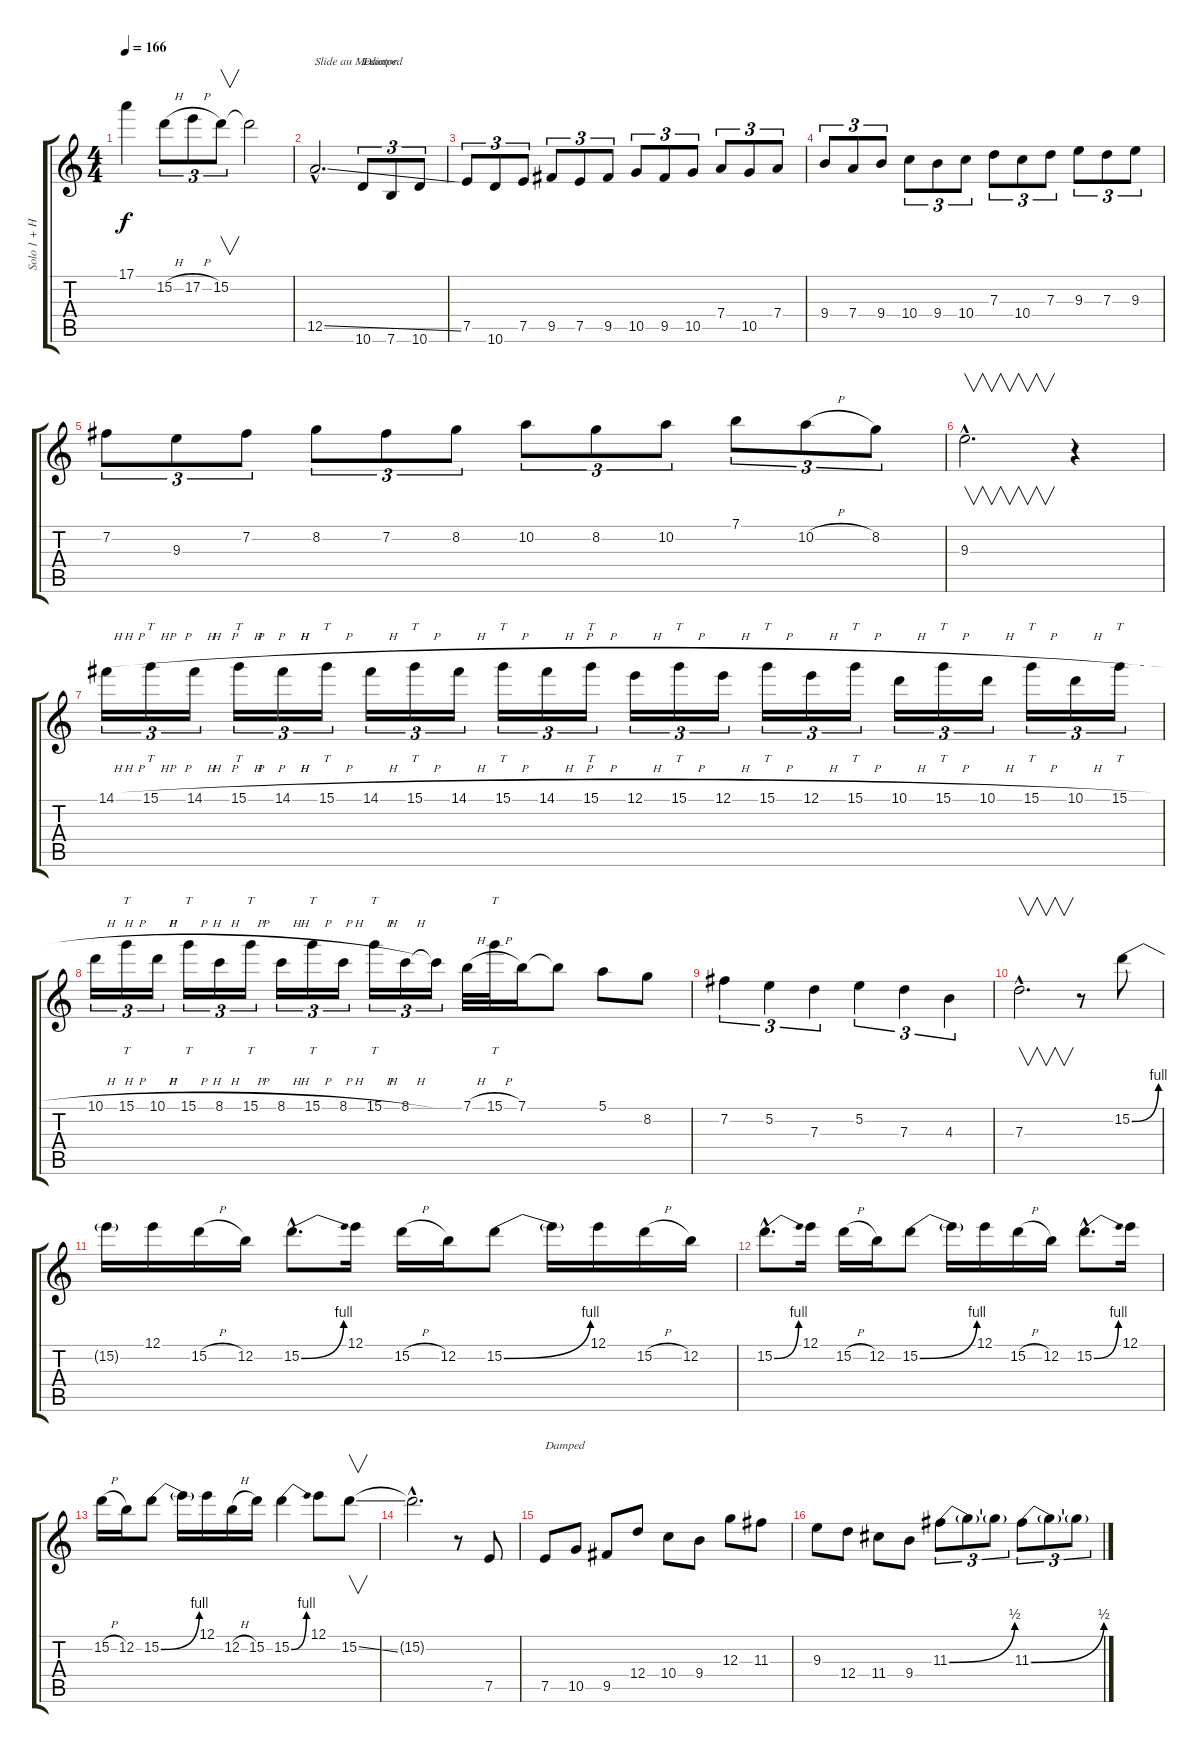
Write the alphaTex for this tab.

\track ("Solo 1 + Harmonisé" "Solo 1 + H") {instrument distortionguitar}
\staff {score tabs}
\tuning (E4 B3 G3 D3 A2 E2) {hide}
\ts (4 4)
\tempo 166
\clef g2
\ks c
17.1.4{dy f} 15.2{h}.8{tu (3 2)} 17.2{h}.8{tu (3 2)} 15.2.8{v tu (3 2)} 15.2{t}.2 |
12.5{ss hac}.2{d txt "Slide au Mediator"} 10.6.8{tu (3 2) txt "Damped"} 7.6.8{tu (3 2)} 10.6.8{tu (3 2)} |
7.5.8{tu (3 2)} 10.6.8{tu (3 2)} 7.5.8{tu (3 2)} 9.5.8{tu (3 2)} 7.5.8{tu (3 2)} 9.5.8{tu (3 2)} 10.5.8{tu (3 2)} 9.5.8{tu (3 2)} 10.5.8{tu (3 2)} 7.4.8{tu (3 2)} 10.5.8{tu (3 2)} 7.4.8{tu (3 2)} |
9.4.8{tu (3 2)} 7.4.8{tu (3 2)} 9.4.8{tu (3 2)} 10.4.8{tu (3 2)} 9.4.8{tu (3 2)} 10.4.8{tu (3 2)} 7.3.8{tu (3 2)} 10.4.8{tu (3 2)} 7.3.8{tu (3 2)} 9.3.8{tu (3 2)} 7.3.8{tu (3 2)} 9.3.8{tu (3 2)} |
7.2.8{tu (3 2)} 9.3.8{tu (3 2)} 7.2.8{tu (3 2)} 8.2.8{tu (3 2)} 7.2.8{tu (3 2)} 8.2.8{tu (3 2)} 10.2.8{tu (3 2)} 8.2.8{tu (3 2)} 10.2.8{tu (3 2)} 7.1.8{tu (3 2)} 10.2{h}.8{tu (3 2)} 8.2.8{tu (3 2)} |
9.3{hac}.2{v d} r.4 |
14.1{h}.16{tu (3 2)} 15.1{h}.16{tt tu (3 2)} 14.1{h}.16{tu (3 2)} 15.1{h}.16{tt tu (3 2)} 14.1{h}.16{tu (3 2)} 15.1{h}.16{tt tu (3 2)} 14.1{h}.16{tu (3 2)} 15.1{h}.16{tt tu (3 2)} 14.1{h}.16{tu (3 2)} 15.1{h}.16{tt tu (3 2)} 14.1{h}.16{tu (3 2)} 15.1{h}.16{tt tu (3 2)} 12.1{h}.16{tu (3 2)} 15.1{h}.16{tt tu (3 2)} 12.1{h}.16{tu (3 2)} 15.1{h}.16{tt tu (3 2)} 12.1{h}.16{tu (3 2)} 15.1{h}.16{tt tu (3 2)} 10.1{h}.16{tu (3 2)} 15.1{h}.16{tt tu (3 2)} 10.1{h}.16{tu (3 2)} 15.1{h}.16{tt tu (3 2)} 10.1{h}.16{tu (3 2)} 15.1{h}.16{tt tu (3 2)} |
10.1{h}.16{tu (3 2)} 15.1{h}.16{tt tu (3 2)} 10.1{h}.16{tu (3 2)} 15.1{h}.16{tt tu (3 2)} 8.1{h}.16{tu (3 2)} 15.1{h}.16{tt tu (3 2)} 8.1{h}.16{tu (3 2)} 15.1{h}.16{tt tu (3 2)} 8.1{h}.16{tu (3 2)} 15.1{h}.16{tt tu (3 2)} 8.1{h}.16{tu (3 2)} 8.1{t}.16{tu (3 2)} 7.1{h}.32 15.1{h}.32{tt} 7.1.16 7.1{t}.8 5.1.8 8.2.8 |
7.2.4{tu (3 2)} 5.2.4{tu (3 2)} 7.3.4{tu (3 2)} 5.2.4{tu (3 2)} 7.3.4{tu (3 2)} 4.3.4{tu (3 2)} |
7.3{hac}.2{v d} r.8 15.2{be (bend 0 0 60 4)}.8 |
15.2{t}.16 12.1.16 15.2{h}.16 12.2.16 15.2{be (bend 0 0 60 4) hac}.8{d} 12.1.16 15.2{h}.16 12.2.16 15.2{be (bend 0 0 60 4)}.8 15.2{t}.16 12.1.16 15.2{h}.16 12.2.16 |
15.2{be (bend 0 0 60 4) hac}.8{d} 12.1.16 15.2{h}.16 12.2.16 15.2{be (bend 0 0 60 4)}.8 15.2{t}.16 12.1.16 15.2{h}.16 12.2.16 15.2{be (bend 0 0 60 4) hac}.8{d} 12.1.16 |
15.2{h}.16 12.2.16 15.2{be (bend 0 0 60 4)}.8 15.2{t}.16 12.1.16 12.2{h}.16 15.2.16 15.2{be (bend 0 0 60 4)}.4 12.1.8 15.2{ss}.8{v} |
15.2{hac t}.2{d} r.8 7.5.8 |
7.5.8{txt "Damped"} 10.5.8 9.5.8 12.4.8 10.4.8 9.4.8 12.3.8 11.3.8 |
9.3.8 12.4.8 11.4.8 9.4.8 11.3{be (bend 0 0 60 2)}.8{tu (3 2)} 11.3{t}.8{tu (3 2)} 11.3{t}.8{tu (3 2)} 11.3{be (bend 0 0 60 2)}.8{tu (3 2)} 11.3{t}.8{tu (3 2)} 11.3{t}.8{tu (3 2)}
